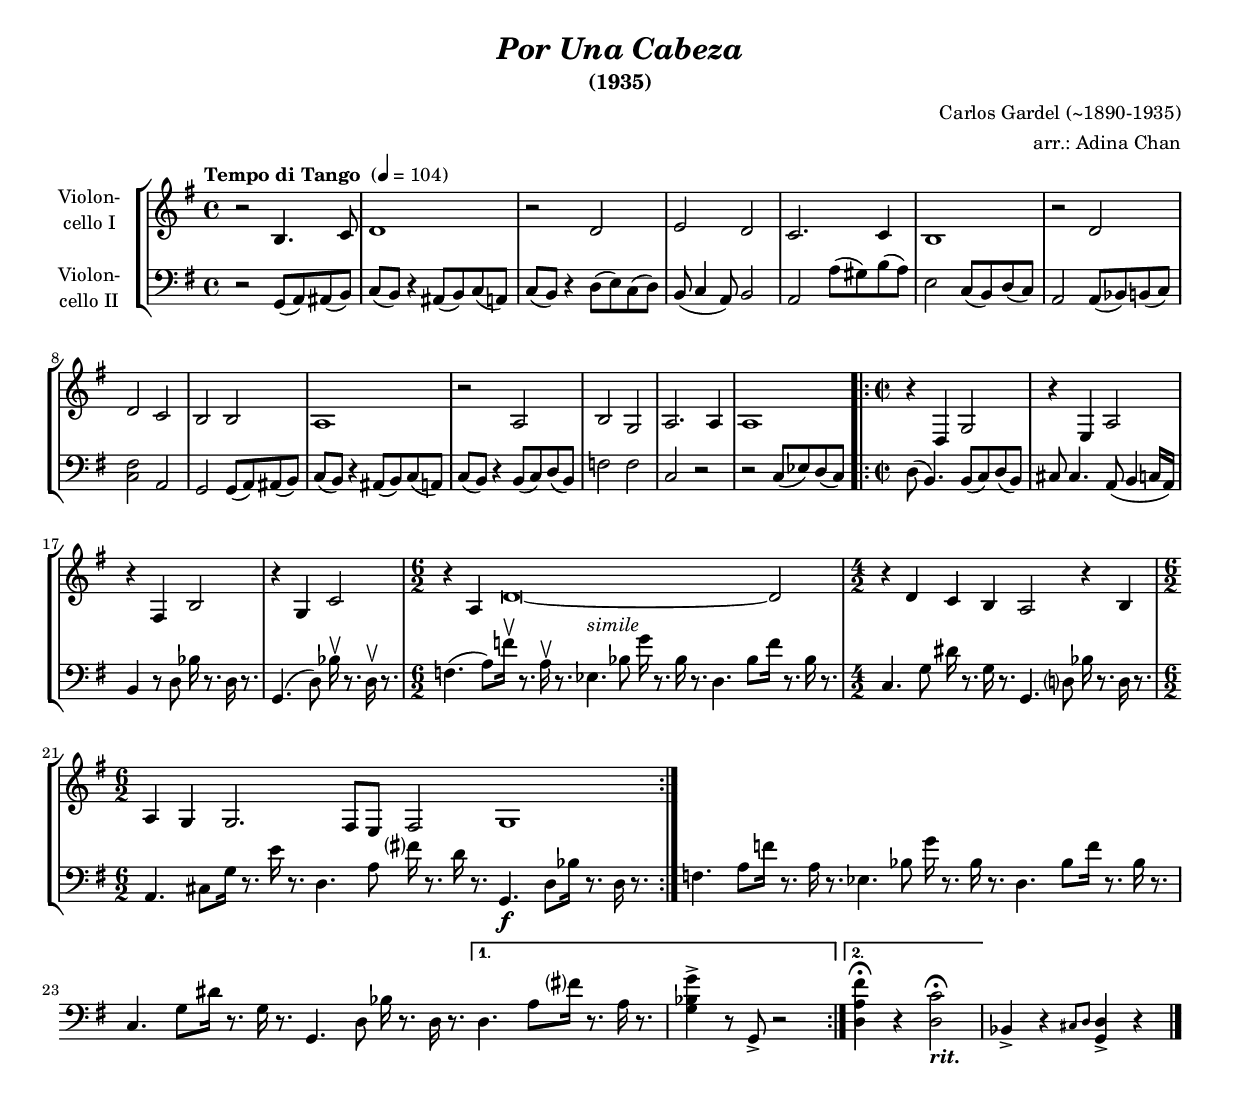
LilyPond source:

\version "2.14.2"
\include "deutsch.ly"

#(set-global-staff-size 16.55)

\header {
  title = \markup \bold \italic "Por Una Cabeza"
  subtitle = "(1935)"
  composer = "Carlos Gardel (~1890-1935)"
  arranger = "arr.: Adina Chan"
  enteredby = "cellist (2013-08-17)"
}

voiceconsts = {
 \key g \major
 \time 4/4
 \clef "bass"
% \numericTimeSignature
 \compressFullBarRests
 \tempo "Tempo di Tango " 4=104
}

%minstr = "harpsichord"
mihi = "clarinet"
%minstr = "accordion"
milo = "bassoon"

rit = \markup \bold \italic "rit."
sim = \markup \italic "simile"

\include "v1.ily"
vb = \relative c' {
  \voiceconsts

  \repeat volta 2 {
    r2 g8( a) ais( h)
    c( h) r4 ais8( h) c( a)
    c( h) r4 d8( e) c( d)
    h( c4 a8) h2
    a a'8( gis) h( a)

    e2 c8( h) d( c)
    a2 a8( b) h( c)
    <c fis>2 a
    g g8( a) ais( h)
    c( h) r4 ais8( h) c( a)

    c( h) r4 h8( c) d( h)
    f'2 f
    c r
    r c8( es) d( c)
    d( h4.) h8( c) d( h)

    cis cis4. a8( h4 c16 a)
    h4 r8 d b'16 r8. d,16 r8.
    g,4.( d'8) b'16\upbow r8. d,16\upbow r8.
    f4.( a8) f'16\upbow r8. a,16\upbow r8.
    es4.^\sim b'8 g'16 r8. b,16 r8.

    d,4. b'8 f'16 r8. b,16 r8.
    c,4. g'8 dis'16 r8. g,16 r8.
    g,4. d'?8 b'16 r8. d,16 r8.
    a4. cis8 g'16 r8. e'16 r8.
    d,4. a'8 fis'?16 r8. d16 r8.

    g,,4.\f d'8 b'16 r8. d,16 r8.
    f4. a8 f'16 r8. a,16 r8.
    es4. b'8 g'16 r8. b,16 r8.
    d,4. b'8 f'16 r8. b,16 r8.
    c,4. g'8 dis'16 r8. g,16 r8.

    g,4. d'8 b'16 r8. d,16 r8.
  }
  \alternative {
    { d4. a'8 fis'?16 r8. a,16 r8. | <g b g'>4-> r8 g,-> r2 }
    { <d' a' fis'>4\fermata r <d c'>2\fermata_\rit }
  }
  b4-> r \grace { cis8[ d] } <g, d'>4-> r \bar "|."
}


music = \new StaffGroup <<
      \new Staff {
	\set Staff.midiInstrument = \milo
	\set Staff.instrumentName = \markup \center-column { "Violon-" "cello I" }
	\transpose g g, { \va }
      }

      \new Staff {
	\set Staff.midiInstrument = \milo
	\set Staff.instrumentName = \markup \center-column { "Violon-" "cello II" }
	\transpose g g, { \vb }
      }
>>

\book {
  \score {
    \music
    \layout {}
  }

  \score {
    \unfoldRepeats \music

    \midi {
      \context {
        \Score
        tempoWholesPerMinute = #(ly:make-moment 52 2)
      }
    }
  }
}
